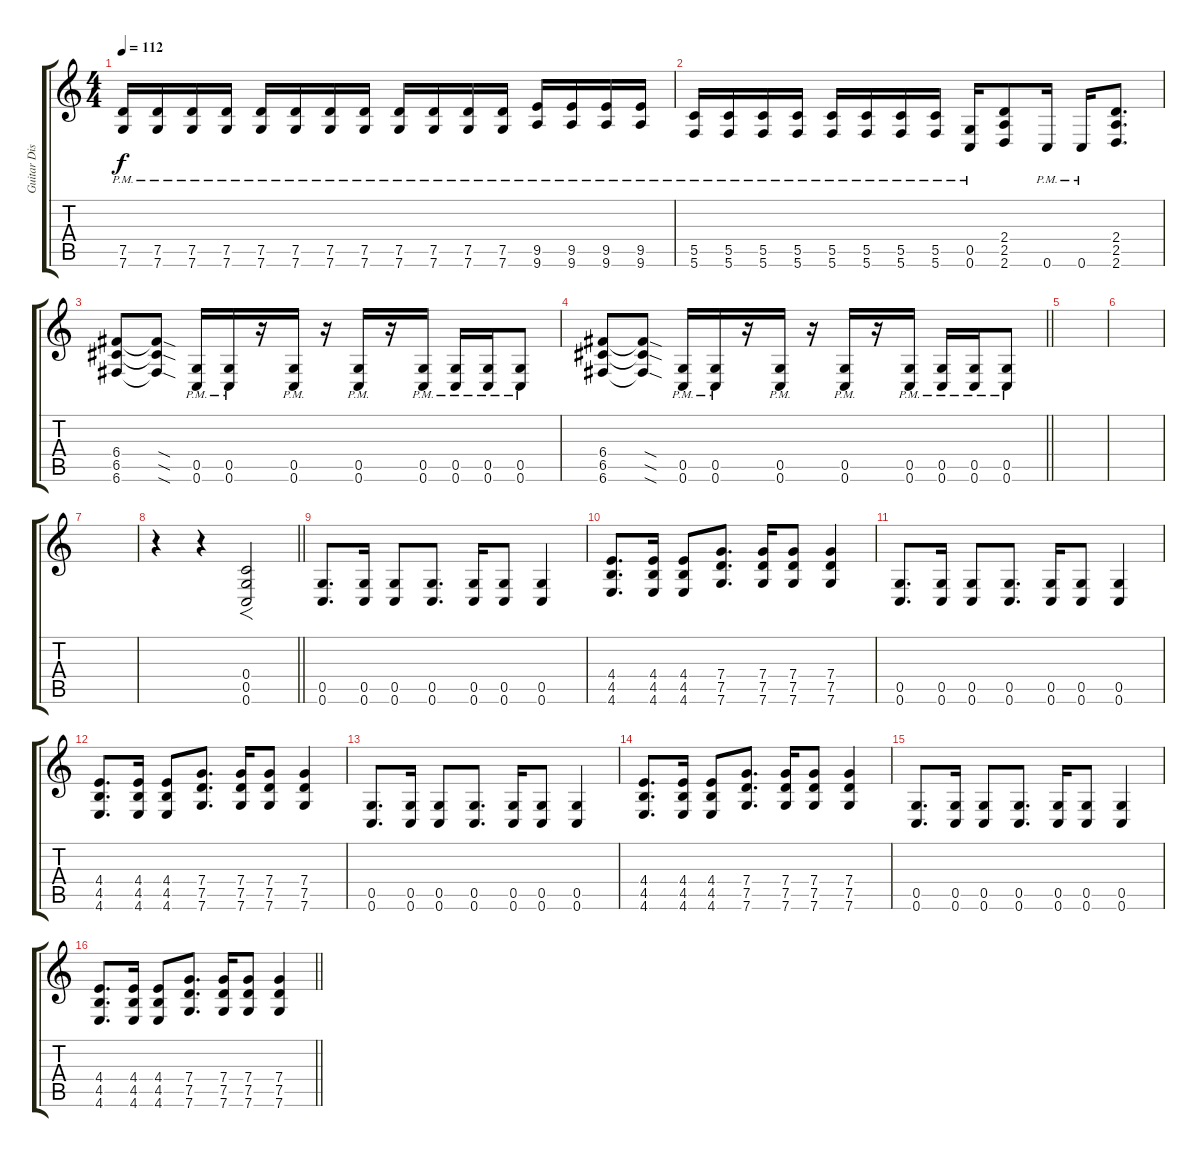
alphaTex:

\track ("Guitar Dist" "Guitar Dis") {instrument distortionguitar}
\staff {score tabs}
\tuning (E4 C4 G3 C3 G2 C2) {hide}
\ts (4 4)
\tempo 112
\clef g2
\ks c
(7.5{pm} 7.6{pm}).16{dy f} (7.5{pm} 7.6{pm}).16 (7.5{pm} 7.6{pm}).16 (7.5{pm} 7.6{pm}).16 (7.5{pm} 7.6{pm}).16 (7.5{pm} 7.6{pm}).16 (7.5{pm} 7.6{pm}).16 (7.5{pm} 7.6{pm}).16 (7.5{pm} 7.6{pm}).16 (7.5{pm} 7.6{pm}).16 (7.5{pm} 7.6{pm}).16 (7.5{pm} 7.6{pm}).16 (9.5{pm} 9.6{pm}).16 (9.5{pm} 9.6{pm}).16 (9.5{pm} 9.6{pm}).16 (9.5{pm} 9.6{pm}).16 |
(5.5{pm} 5.6{pm}).16 (5.5{pm} 5.6{pm}).16 (5.5{pm} 5.6{pm}).16 (5.5{pm} 5.6{pm}).16 (5.5{pm} 5.6{pm}).16 (5.5{pm} 5.6{pm}).16 (5.5{pm} 5.6{pm}).16 (5.5{pm} 5.6{pm}).16 (0.5{pm} 0.6{pm}).16 (2.4 2.5 2.6).8 0.6{pm}.16 0.6{pm}.16 (2.4 2.5 2.6).8{d} |
(6.4 6.5 6.6).8 (6.4{sod t} 6.5{sod t} 6.6{sod t}).8 (0.5{pm} 0.6{pm}).16 (0.5{pm} 0.6{pm}).16 r.16 (0.5{pm} 0.6{pm}).16 r.16 (0.5{pm} 0.6{pm}).16 r.16 (0.5{pm} 0.6{pm}).16 (0.5{pm} 0.6{pm}).16 (0.5{pm} 0.6{pm}).16 (0.5{pm} 0.6{pm}).8 |
\barLineRight lightlight
(6.4 6.5 6.6).8 (6.4{sod t} 6.5{sod t} 6.6{sod t}).8 (0.5{pm} 0.6{pm}).16 (0.5{pm} 0.6{pm}).16 r.16 (0.5{pm} 0.6{pm}).16 r.16 (0.5{pm} 0.6{pm}).16 r.16 (0.5{pm} 0.6{pm}).16 (0.5{pm} 0.6{pm}).16 (0.5{pm} 0.6{pm}).16 (0.5{pm} 0.6{pm}).8 |
|
|
|
\barLineRight lightlight
r.4 r.4 (0.4 0.5 0.6).2{f} |
(0.5 0.6).8{d} (0.5 0.6).16 (0.5 0.6).8 (0.5 0.6).8{d} (0.5 0.6).16 (0.5 0.6).8 (0.5 0.6).4 |
(4.4 4.5 4.6).8{d} (4.4 4.5 4.6).16 (4.4 4.5 4.6).8 (7.4 7.5 7.6).8{d} (7.4 7.5 7.6).16 (7.4 7.5 7.6).8 (7.4 7.5 7.6).4 |
(0.5 0.6).8{d} (0.5 0.6).16 (0.5 0.6).8 (0.5 0.6).8{d} (0.5 0.6).16 (0.5 0.6).8 (0.5 0.6).4 |
(4.4 4.5 4.6).8{d} (4.4 4.5 4.6).16 (4.4 4.5 4.6).8 (7.4 7.5 7.6).8{d} (7.4 7.5 7.6).16 (7.4 7.5 7.6).8 (7.4 7.5 7.6).4 |
(0.5 0.6).8{d} (0.5 0.6).16 (0.5 0.6).8 (0.5 0.6).8{d} (0.5 0.6).16 (0.5 0.6).8 (0.5 0.6).4 |
(4.4 4.5 4.6).8{d} (4.4 4.5 4.6).16 (4.4 4.5 4.6).8 (7.4 7.5 7.6).8{d} (7.4 7.5 7.6).16 (7.4 7.5 7.6).8 (7.4 7.5 7.6).4 |
(0.5 0.6).8{d} (0.5 0.6).16 (0.5 0.6).8 (0.5 0.6).8{d} (0.5 0.6).16 (0.5 0.6).8 (0.5 0.6).4 |
\barLineRight lightlight
(4.4 4.5 4.6).8{d} (4.4 4.5 4.6).16 (4.4 4.5 4.6).8 (7.4 7.5 7.6).8{d} (7.4 7.5 7.6).16 (7.4 7.5 7.6).8 (7.4 7.5 7.6).4
